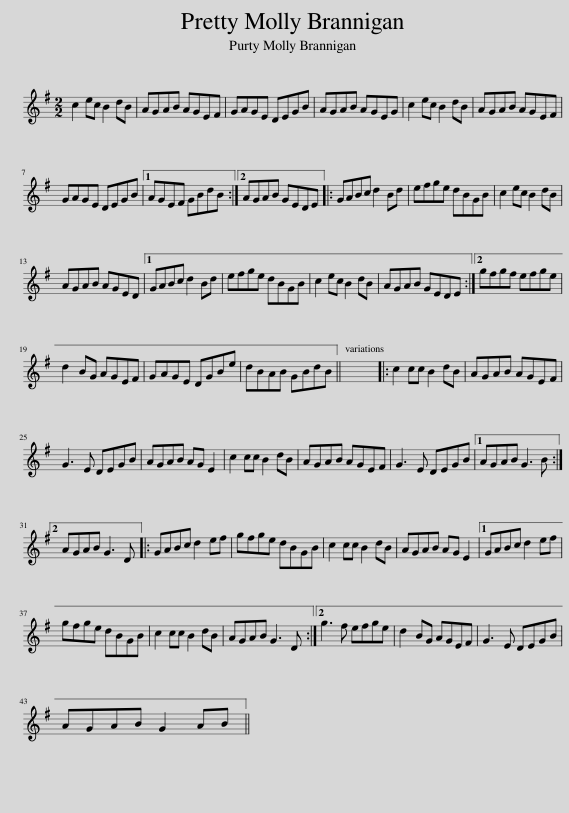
X:1
L:1/8
M:2/2
I:linebreak $
K:G
V:1 treble
V:1
 c2 ec B2 dB | AGAB AGEF | GAGE DEGB | AGAB AGEG | c2 ec B2 dB | %5
 AGAB AGEF |$ GAGE DEGB |1 AGEF GBdB :|2 AGAB GEDE |: GABc d2 Bd | %10
 efge dBGB | c2 ec B2 dB |$ AGAB AGED |1 GABc d2 Bd | efge dBGB | %15
 c2 ec B2 dB | AGAB GEDE :|2 gfgf efge |$ d2 BG AGEF | GAGE DGBe | %20
 dBAB GBdB || x8 |: c2 cc B2 dB | AGAB AGEF |$ G3 E DEGB | %25
 AGAB AG E2 | c2 cc B2 dB | AGAB AGEF | G3 E DEGB |1 AGAB G3 B :|2$ %30
 AGAB G3 D |: GABc d2 ef | gfge dBGB | c2 cc B2 dB | AGAB AG E2 |1 %35
 GABc d2 ef |$ gfge dBGB | c2 cc B2 dB | AGAB G3 D :|2 g3 f efge | %40
 d2 BG AGEF | G3 E DEGB |$ AGAB G2 AB || %43
